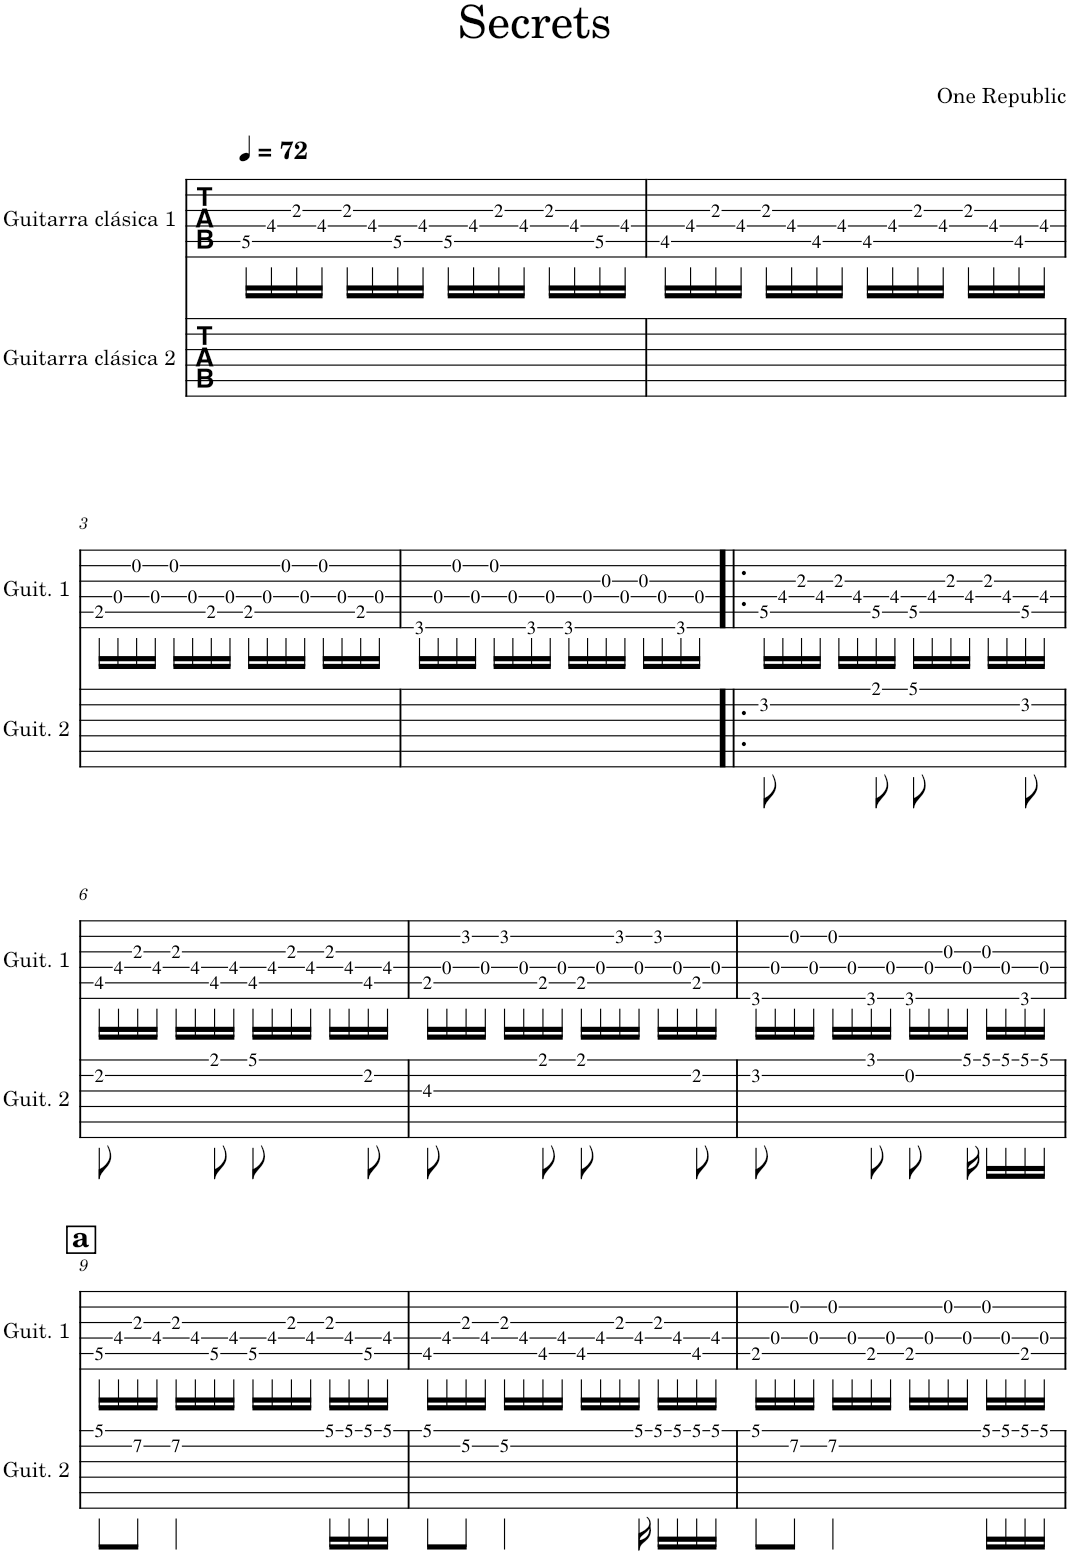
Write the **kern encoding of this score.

**kern	**kern
*part2	*part1
*staff2	*staff1
*I"Guitarra clásica 2	*I"Guitarra clásica 1
*I'Guit. 2	*I'Guit. 1
*stria6	*stria6
*	*
*k[f#c#]	*k[f#c#]
*M4/4	*M4/4
*MM72	*MM72
=1	=1
1r	16D\LL
.	16F#\
.	16A\
.	16F#\JJ
.	16A\LL
.	16F#\
.	16D\
.	16F#\JJ
.	16D\LL
.	16F#\
.	16A\
.	16F#\JJ
.	16A\LL
.	16F#\
.	16D\
.	16F#\JJ
=2	=2
1r	16C#\LL
.	16F#\
.	16A\
.	16F#\JJ
.	16A\LL
.	16F#\
.	16C#\
.	16F#\JJ
.	16C#\LL
.	16F#\
.	16A\
.	16F#\JJ
.	16A\LL
.	16F#\
.	16C#\
.	16F#\JJ
!!LO:LB:g=z
=3	=3
1r	16BB\LL
.	16D\
.	16B\
.	16D\JJ
.	16B\LL
.	16D\
.	16BB\
.	16D\JJ
.	16BB\LL
.	16D\
.	16B\
.	16D\JJ
.	16B\LL
.	16D\
.	16BB\
.	16D\JJ
=4	=4
1r	16GG\LL
.	16D\
.	16B\
.	16D\JJ
.	16B\LL
.	16D\
.	16GG\
.	16D\JJ
.	16GG\LL
.	16D\
.	16G\
.	16D\JJ
.	16G\LL
.	16D\
.	16GG\
.	16D\JJ
=5!|:	=5!|:
8d\	16D\LL
.	16F#\
8r	16A\
.	16F#\JJ
8r	16A\LL
.	16F#\
8f#\	16D\
.	16F#\JJ
8a\	16D\LL
.	16F#\
8r	16A\
.	16F#\JJ
8r	16A\LL
.	16F#\
8d\	16D\
.	16F#\JJ
!!LO:LB:g=z
=6	=6
8c#\	16C#\LL
.	16F#\
8r	16A\
.	16F#\JJ
8r	16A\LL
.	16F#\
8f#\	16C#\
.	16F#\JJ
8a\	16C#\LL
.	16F#\
8r	16A\
.	16F#\JJ
8r	16A\LL
.	16F#\
8c#\	16C#\
.	16F#\JJ
=7	=7
8B\	16BB\LL
.	16D\
8r	16d\
.	16D\JJ
8r	16d\LL
.	16D\
8f#\	16BB\
.	16D\JJ
8f#\	16BB\LL
.	16D\
8r	16d\
.	16D\JJ
8r	16d\LL
.	16D\
8c#\	16BB\
.	16D\JJ
=8	=8
8d\	16GG\LL
.	16D\
8r	16B\
.	16D\JJ
8r	16B\LL
.	16D\
8g\	16GG\
.	16D\JJ
8B\	16GG\LL
.	16D\
16r	16G\
16a\	16D\JJ
16a\LL	16G\LL
16a\	16D\
16a\	16GG\
16a\JJ	16D\JJ
!!LO:LB:g=z
!!LO:REH:place=s1:a:B:cj:fs=14:t=a
=9	=9
8a\L	16D\LL
.	16F#\
8f#\J	16A\
.	16F#\JJ
4f#\	16A\LL
.	16F#\
.	16D\
.	16F#\JJ
16r	16D\LL
16r	16F#\
16r	16A\
16r	16F#\JJ
16a\LL	16A\LL
16a\	16F#\
16a\	16D\
16a\JJ	16F#\JJ
=10	=10
8a\L	16C#\LL
.	16F#\
8e\J	16A\
.	16F#\JJ
4e\	16A\LL
.	16F#\
.	16C#\
.	16F#\JJ
16r	16C#\LL
16r	16F#\
16r	16A\
16a\	16F#\JJ
16a\LL	16A\LL
16a\	16F#\
16a\	16C#\
16a\JJ	16F#\JJ
=11	=11
8a\L	16BB\LL
.	16D\
8f#\J	16B\
.	16D\JJ
4f#\	16B\LL
.	16D\
.	16BB\
.	16D\JJ
16r	16BB\LL
16r	16D\
16r	16B\
16r	16D\JJ
16a\LL	16B\LL
16a\	16D\
16a\	16BB\
16a\JJ	16D\JJ
=	=
*-	*-
